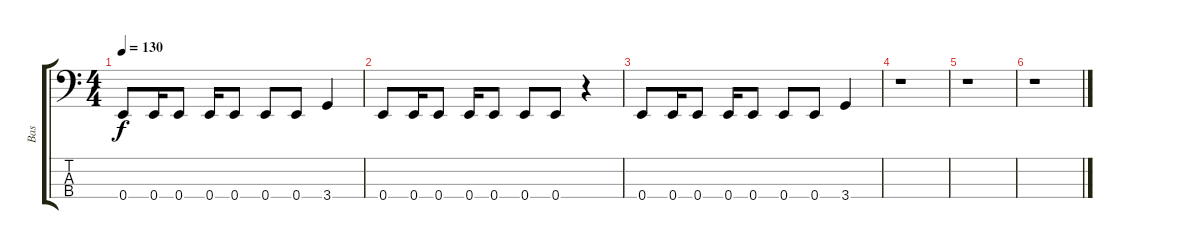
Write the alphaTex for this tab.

\track ("Bas" "Bas") {instrument electricbassfinger}
\staff {score tabs}
\tuning (G2 D2 A1 E1) {hide}
\ts (4 4)
\tempo 130
\clef f4
\ks c
0.4.8{dy f} 0.4.16 0.4.8 0.4.16 0.4.8 0.4.8 0.4.8 3.4.4 |
0.4.8 0.4.16 0.4.8 0.4.16 0.4.8 0.4.8 0.4.8 r.4 |
0.4.8 0.4.16 0.4.8 0.4.16 0.4.8 0.4.8 0.4.8 3.4.4 |
r.1 |
r.1 |
r.1
